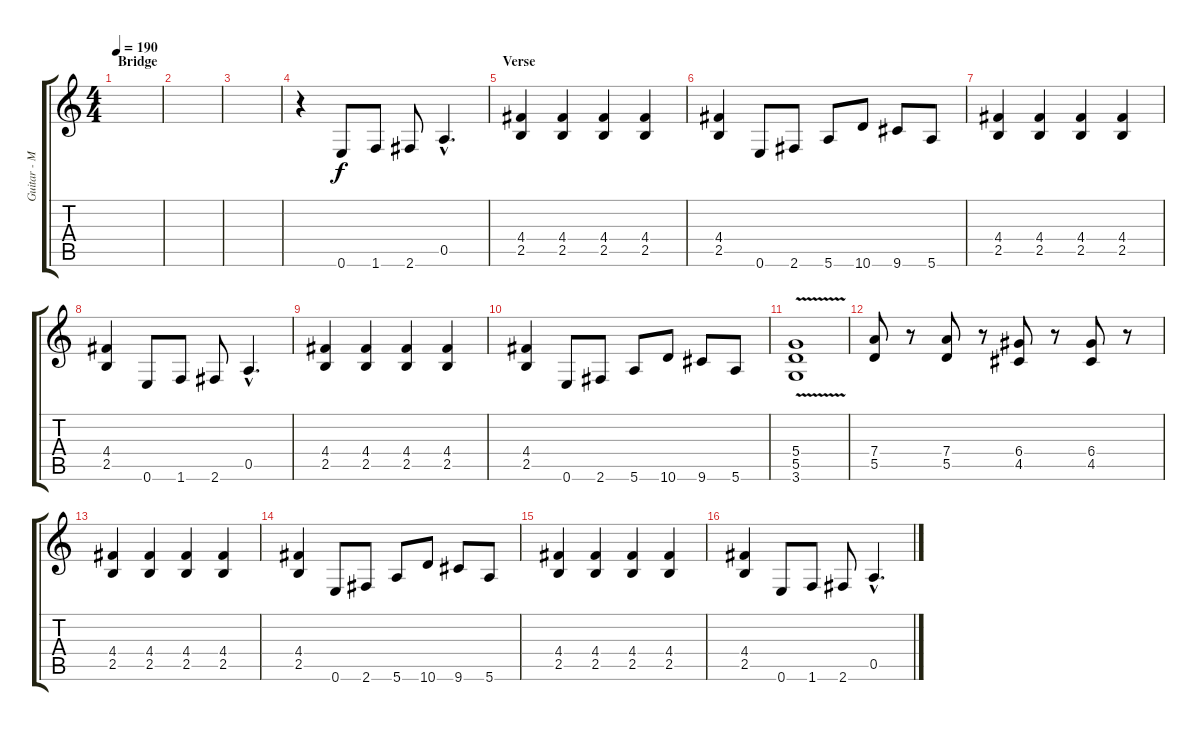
\track ("Guitar - Mikael Sanorf" "Guitar - M") {instrument distortionguitar}
\staff {score tabs}
\tuning (E4 B3 G3 D3 A2 E2) {hide}
\ts (4 4)
\section ("" "Bridge")
\tempo 190
\clef g2
\ks c
|
|
|
r.4 0.6.8 1.6.8 2.6.8 0.5{hac}.4{d instrument guitarharmonics} |
\section ("" "Verse")
(4.4 2.5).4{instrument distortionguitar} (4.4 2.5).4 (4.4 2.5).4 (4.4 2.5).4 |
(4.4 2.5).4 0.6.8 2.6.8 5.6.8 10.6.8 9.6.8 5.6.8 |
(4.4 2.5).4 (4.4 2.5).4 (4.4 2.5).4 (4.4 2.5).4 |
(4.4 2.5).4 0.6.8 1.6.8 2.6.8 0.5{hac}.4{d instrument guitarharmonics} |
(4.4 2.5).4{instrument distortionguitar} (4.4 2.5).4 (4.4 2.5).4 (4.4 2.5).4 |
(4.4 2.5).4 0.6.8 2.6.8 5.6.8 10.6.8 9.6.8 5.6.8 |
(5.4{v} 5.5{v} 3.6{v}).1 |
(7.4 5.5).8 r.8 (7.4 5.5).8 r.8 (6.4 4.5).8 r.8 (6.4 4.5).8 r.8 |
(4.4 2.5).4{instrument distortionguitar} (4.4 2.5).4 (4.4 2.5).4 (4.4 2.5).4 |
(4.4 2.5).4 0.6.8 2.6.8 5.6.8 10.6.8 9.6.8 5.6.8 |
(4.4 2.5).4 (4.4 2.5).4 (4.4 2.5).4 (4.4 2.5).4 |
(4.4 2.5).4 0.6.8 1.6.8 2.6.8 0.5{hac}.4{d instrument guitarharmonics}
